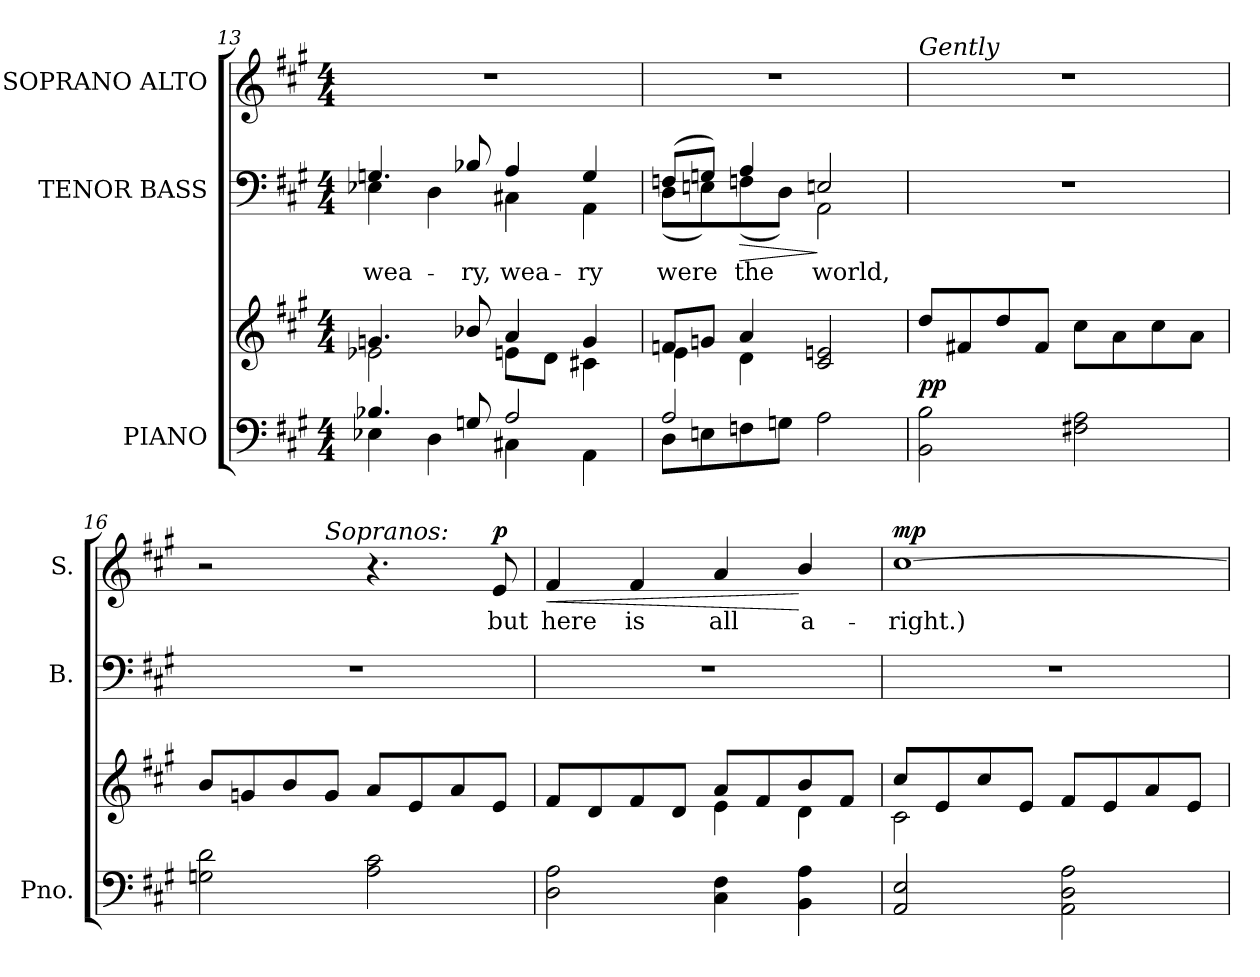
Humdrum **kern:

**kern	**kern	**dynam	**kern	**text	**dynam	**kern	**text	**dynam
*part3	*part3	*part3	*part2	*part2	*part2	*part1	*part1	*part1
*staff4	*staff3	*staff3/4	*staff2	*staff2	*staff2	*staff1	*staff1	*staff1
*I"PIANO	*	*	*I"TENOR BASS	*	*	*I"SOPRANO ALTO	*	*
*I'Pno.	*	*	*I'B.	*	*	*I'S.	*	*
*clefF4	*clefG2	*	*clefF4	*	*	*clefG2	*	*
*k[f#c#g#]	*k[f#c#g#]	*	*k[f#c#g#]	*	*	*k[f#c#g#]	*	*
*A:	*A:	*	*A:	*	*	*A:	*	*
*M4/4	*M4/4	*	*M4/4	*	*	*M4/4	*	*
=13	=13	=13	=13	=13	=13	=13	=13	=13
*^	*^	*	*	*	*	*	*	*
!	!	!	!	!	!	!LO:LY:b:color=#000000	!	!	!	!
*	*	*	*	*	*^	*	*	*	*	*
4.B-Xi/	4E-Xi\	4.gni/	2e-Xi\	.	4.Gni/	4E-Xi\	wea-	.	1r	.	.
.	4Di\	.	.	.	.	4Di\	.	.	.	.	.
!	!	!	!	!	!	!	!LO:LY:b:color=#000000	!	!	!	!
8Gni/	.	8b-Xi/	.	.	8B-Xi/	.	-ry,	.	.	.	.
!	!	!	!	!	!	!	!LO:LY:b:color=#000000	!	!	!	!
2Ai/	4C#Xi\	4ai/	8eni\L	.	4Ai/	4C#Xi\	wea-	.	.	.	.
.	.	.	8di\J	.	.	.	.	.	.	.	.
!	!	!	!	!	!	!	!LO:LY:b:color=#000000	!	!	!	!
.	4AAi\	4gi/	4c#Xi\	.	4Gi/	4AAi\	-ry	.	.	.	.
!!LO:PB:g=z
=14	=14	=14	=14	=14	=14	=14	=14	=14	=14	=14	=14
!	!	!	!	!	!	!	!LO:LY:b:color=#000000	!	!	!	!
2Ai/	8Di\L	8fni/L	4ei\	.	(8Fni/L	(8Di\L	were	.	1r	.	.
.	8Eni\	8gni/J	.	.	8Gni/J)	8Eni\)	.	.	.	.	.
!	!	!	!	!	!	!	!LO:LY:b:color=#000000	!LO:HP:b	!	!	!
.	8Fni\	4ai/	4di\	.	4Ai/	(8Fni\	the	>	.	.	.
.	8Gni\J	.	.	.	.	8Di\J)	.	.	.	.	.
!	!	!	!	!	!	!	!LO:LY:b:color=#000000	!	!	!	!
2Ai\	2ryy	2c#i/ 2eni	2ryy	.	2Eni/	2AAi\	world,	]	.	.	.
=15	=15	=15	=15	=15	=15	=15	=15	=15	=15	=15	=15
!	!	!	!	!	!	!	!	!	!LO:TX:a:i:t=Gently	!	!
!	!	!LO:TX:b:i:t=subito	!	!	!	!	!	!	!	!	!
!	!	!LO:TX:a:i:t=Gently	!	!	!	!	!	!	!	!	!
*v	*v	*	*	*	*v	*v	*	*	*	*	*
*	*v	*v	*	*	*	*	*	*	*
2BBi\ 2Bi	8ddi/L	pp	1r	.	.	1r	.	.
.	8f#Xi/	.	.	.	.	.	.	.
.	8ddi/	.	.	.	.	.	.	.
.	8f#i/J	.	.	.	.	.	.	.
2F#Xi\ 2Ai	8cc#i\L	.	.	.	.	.	.	.
.	8ai\	.	.	.	.	.	.	.
.	8cc#i\	.	.	.	.	.	.	.
.	8ai\J	.	.	.	.	.	.	.
=16	=16	=16	=16	=16	=16	=16	=16	=16
*	*	*	*	*	*	*^	*	*
2Gni\ 2di	8bi/L	.	1r	.	.	2r	4.ryy	.	.
.	8gni/	.	.	.	.	.	.	.	.
.	8bi/	.	.	.	.	.	.	.	.
!	!	!	!	!	!	!	!LO:TX:a:i:t=Sopranos&colon;	!	!
.	8gi/J	.	.	.	.	.	2ryy	.	.
2Ai\ 2c#i	8ai/L	.	.	.	.	4.r	.	.	.
.	8ei/	.	.	.	.	.	.	.	.
.	8ai/	.	.	.	.	.	.	.	.
!	!	!	!	!	!	!	!	!LO:LY:b:color=#000000	!
.	8ei/J	.	.	.	.	8ei/	8ryy	but	p
*	*	*	*	*	*	*v	*v	*	*
=17	=17	=17	=17	=17	=17	=17	=17	=17
*	*^	*	*	*	*	*	*	*
*	*	*	*	*	*	*	*^	*	*
!	!	!	!	!	!	!	!	!	!LO:LY:b:color=#000000	!LO:HP:b
*	*	*	*	*	*	*	*v	*v	*	*
2Di\ 2Ai	8f#i/L	2ryy	.	1r	.	.	4f#i/	here	<
.	8di/	.	.	.	.	.	.	.	.
!	!	!	!	!	!	!	!	!LO:LY:b:color=#000000	!
.	8f#i/	.	.	.	.	.	4f#i/	is	.
.	8di/J	.	.	.	.	.	.	.	.
!	!	!	!	!	!	!	!	!LO:LY:b:color=#000000	!
4C#i\ 4F#i	8ai/L	4ei\	.	.	.	.	4ai/	all	.
.	8f#i/	.	.	.	.	.	.	.	.
!	!	!	!	!	!	!	!	!LO:LY:b:color=#000000	!
4BBi\ 4Ai	8bi/	4di\	.	.	.	.	4bi/	a-	[
.	8f#i/J	.	.	.	.	.	.	.	.
=18	=18	=18	=18	=18	=18	=18	=18	=18	=18
!	!	!	!	!	!	!	!	!LO:LY:b:color=#000000	!
2AAi/ 2Ei	8cc#i/L	2c#i\	.	1r	.	.	[>1cc#i	-right.)	mp
.	8ei/	.	.	.	.	.	.	.	.
.	8cc#i/	.	.	.	.	.	.	.	.
.	8ei/J	.	.	.	.	.	.	.	.
2AAi\ 2Di 2Ai	8f#i/L	2ryy	.	.	.	.	.	.	.
.	8ei/	.	.	.	.	.	.	.	.
.	8ai/	.	.	.	.	.	.	.	.
.	8ei/J	.	.	.	.	.	.	.	.
*	*v	*v	*	*	*	*	*	*	*
=	=	=	=	=	=	=	=	=
*-	*-	*-	*-	*-	*-	*-	*-	*-
